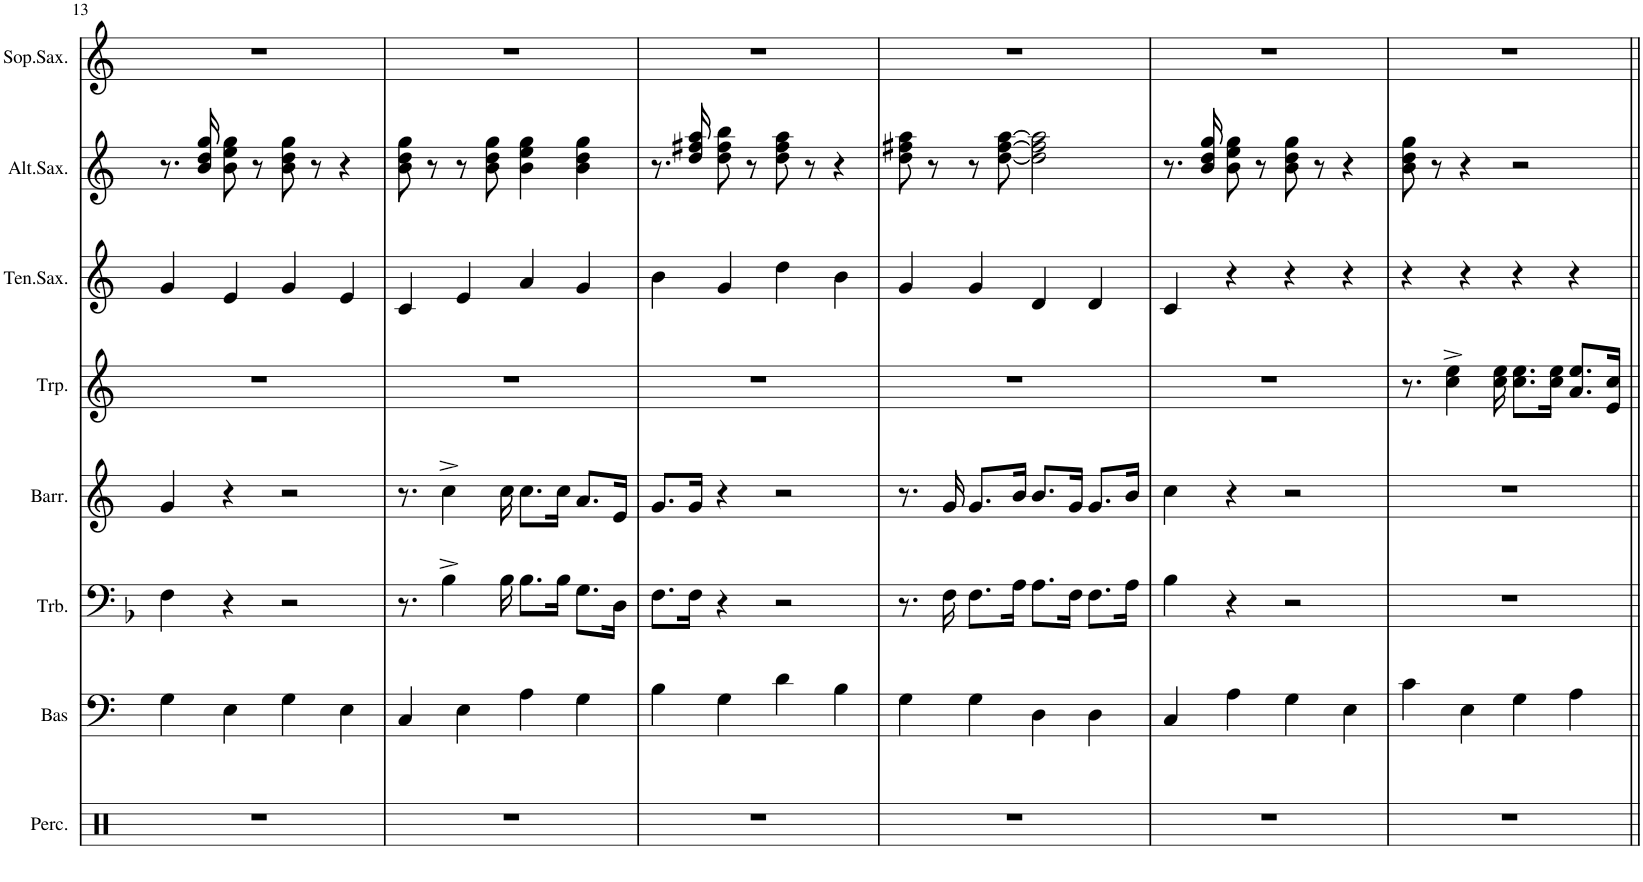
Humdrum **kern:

**kern	**kern	**kern	**kern	**kern	**kern	**kern	**kern
*part8	*part7	*part6	*part5	*part4	*part3	*part2	*part1
*staff8	*staff7	*staff6	*staff5	*staff4	*staff3	*staff2	*staff1
*I"Percussie	*I"Bas	*I"Trombone	*I"Barriton	*I"Trompet	*I"Tenor Saxofoon	*I"Alt Saxofoon	*I"Sopraan Saxofoon
*I'Perc.	*I'Bas	*I'Trb.	*I'Barr.	*I'Trp.	*I'Ten.Sax.	*I'Alt.Sax.	*I'Sop.Sax.
!!LO:PB:g=z
*clefX	*clefF4	*clefF4	*clefG2	*clefG2	*clefG2	*clefG2	*clefG2
*	*Trd1c2	*	*Trd8c14	*Trd1c2	*Trd8c14	*Trd5c9	*Trd1c2
*k[]	*k[]	*k[b-]	*k[]	*k[]	*k[]	*k[]	*k[]
*M4/4	*M4/4	*M4/4	*M4/4	*M4/4	*M4/4	*M4/4	*M4/4
*met(c)	*met(c)	*met(c)	*met(c)	*met(c)	*met(c)	*met(c)	*met(c)
=13	=13	=13	=13	=13	=13	=13	=13
1r	4G\	4F\	4g/	1r	4g/	8.r	1r
.	.	.	.	.	.	16b/ 16dd/ 16gg/	.
.	4E\	4r	4r	.	4e/	8b\ 8ee\ 8gg\	.
.	.	.	.	.	.	8r	.
.	4G\	2r	2r	.	4g/	8b\ 8dd\ 8gg\	.
.	.	.	.	.	.	8r	.
.	4E\	.	.	.	4e/	4r	.
=14	=14	=14	=14	=14	=14	=14	=14
1r	4C/	8.r	8.r	1r	4c/	8b\ 8dd\ 8gg\	1r
.	.	.	.	.	.	8r	.
.	.	4B-^\	4cc^\	.	.	.	.
.	4E\	.	.	.	4e/	8r	.
.	.	.	.	.	.	8b\ 8dd\ 8gg\	.
.	.	16B-\	16cc\	.	.	.	.
.	4A\	8.B-\L	8.cc\L	.	4a/	4b\ 4ee\ 4gg\	.
.	.	16B-\Jk	16cc\Jk	.	.	.	.
.	4G\	8.G\L	8.a/L	.	4g/	4b\ 4dd\ 4gg\	.
.	.	16D\Jk	16e/Jk	.	.	.	.
=15	=15	=15	=15	=15	=15	=15	=15
1r	4B\	8.F\L	8.g/L	1r	4b\	8.r	1r
.	.	16F\Jk	16g/Jk	.	.	16dd/ 16ff#X/ 16aa/	.
.	4G\	4r	4r	.	4g/	8dd\ 8ff#\ 8bb\	.
.	.	.	.	.	.	8r	.
.	4d\	2r	2r	.	4dd\	8dd\ 8ff#\ 8aa\	.
.	.	.	.	.	.	8r	.
.	4B\	.	.	.	4b\	4r	.
=16	=16	=16	=16	=16	=16	=16	=16
1r	4G\	8.r	8.r	1r	4g/	8dd\ 8ff#X\ 8aa\	1r
.	.	.	.	.	.	8r	.
.	.	16F\	16g/	.	.	.	.
.	4G\	8.F\L	8.g/L	.	4g/	8r	.
.	.	.	.	.	.	[8dd\ [8ff#\ [8aa\	.
.	.	16A\Jk	16b/Jk	.	.	.	.
.	4D\	8.A\L	8.b/L	.	4d/	2dd\] 2ff#\] 2aa\]	.
.	.	16F\Jk	16g/Jk	.	.	.	.
.	4D\	8.F\L	8.g/L	.	4d/	.	.
.	.	16A\Jk	16b/Jk	.	.	.	.
=17	=17	=17	=17	=17	=17	=17	=17
1r	4C/	4B-\	4cc\	1r	4c/	8.r	1r
.	.	.	.	.	.	16b/ 16dd/ 16gg/	.
.	4A\	4r	4r	.	4r	8b\ 8ee\ 8gg\	.
.	.	.	.	.	.	8r	.
.	4G\	2r	2r	.	4r	8b\ 8dd\ 8gg\	.
.	.	.	.	.	.	8r	.
.	4E\	.	.	.	4r	4r	.
=18	=18	=18	=18	=18	=18	=18	=18
1r	4c\	1r	1r	8.r	4r	8b\ 8dd\ 8gg\	1r
.	.	.	.	.	.	8r	.
.	.	.	.	4cc\^ 4ee\^	.	.	.
.	4E\	.	.	.	4r	4r	.
.	.	.	.	16cc\ 16ee\	.	.	.
.	4G\	.	.	8.cc\ 8.ee\L	4r	2r	.
.	.	.	.	16cc\ 16ee\Jk	.	.	.
.	4A\	.	.	8.a/ 8.ee/L	4r	.	.
.	.	.	.	16e/ 16cc/Jk	.	.	.
=||	=||	=||	=||	=||	=||	=||	=||
*-	*-	*-	*-	*-	*-	*-	*-
